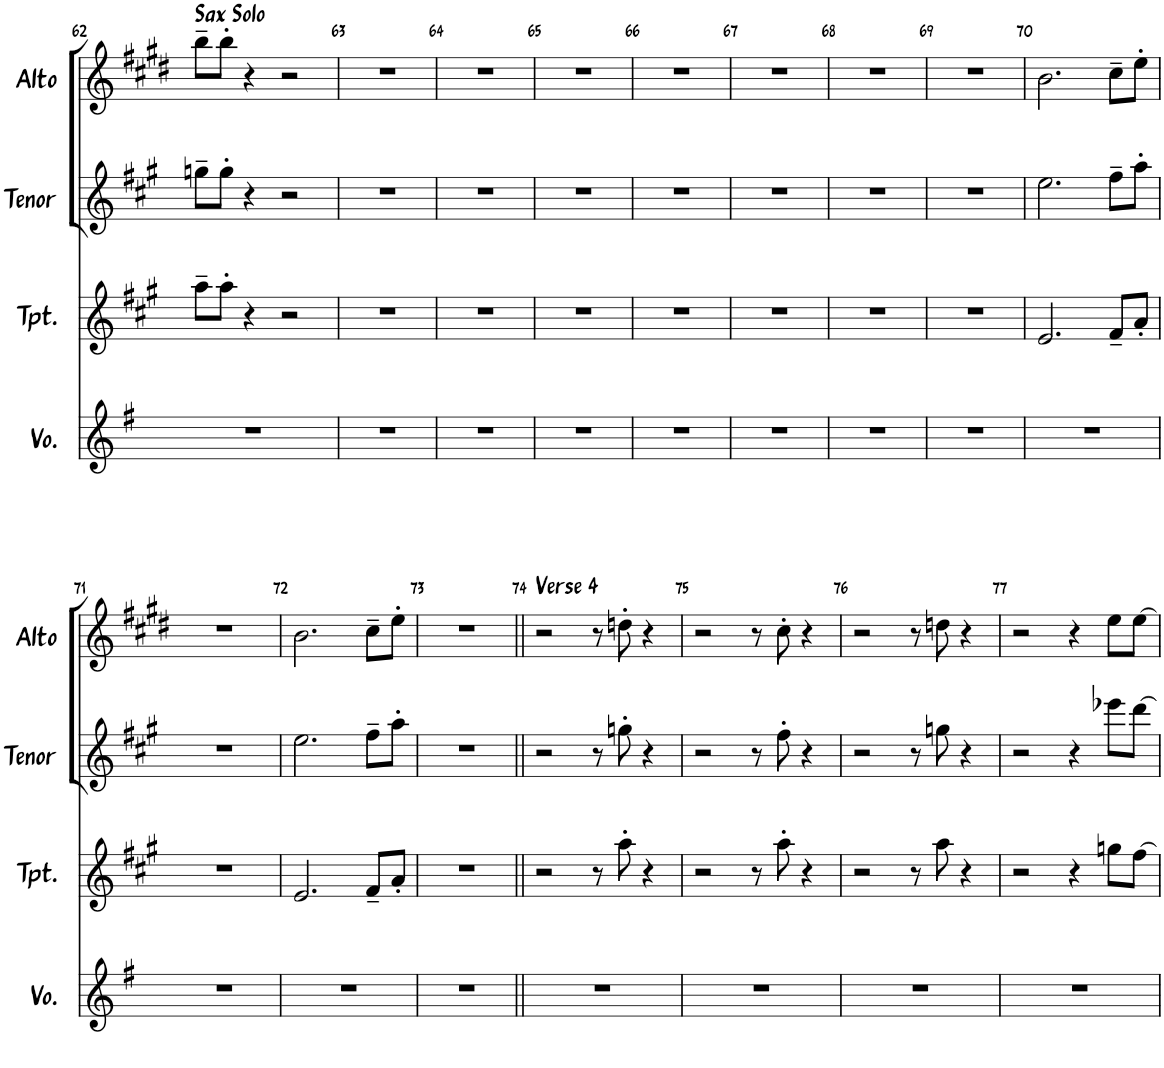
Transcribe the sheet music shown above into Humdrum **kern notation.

**kern	**kern	**kern	**kern
*part4	*part3	*part2	*part1
*staff4	*staff3	*staff2	*staff1
*I"Voice	*I"Trumpet	*I"Tenor Sax	*I"Alto Sax
*I'Vo.	*I'Tpt.	*I'Tenor	*I'Alto
!!LO:PB:g=z
*clefG2	*clefG2	*clefG2	*clefG2
*	*Trd1c2	*Trd8c14	*Trd5c9
*k[f#]	*k[f#c#g#]	*k[f#c#g#]	*k[f#c#g#d#]
*M4/4	*M4/4	*M4/4	*M4/4
=62	=62	=62	=62
!	!	!	!LO:TX:a:t=Sax Solo
1r	8aa~\L	8ggn~\L	8bb~\L
.	8aa'\J	8gg'\J	8bb'\J
.	4r	4r	4r
.	2r	2r	2r
=63	=63	=63	=63
1r	1r	1r	1r
=64	=64	=64	=64
1r	1r	1r	1r
=65	=65	=65	=65
1r	1r	1r	1r
=66	=66	=66	=66
1r	1r	1r	1r
=67	=67	=67	=67
1r	1r	1r	1r
=68	=68	=68	=68
1r	1r	1r	1r
=69	=69	=69	=69
1r	1r	1r	1r
=70	=70	=70	=70
1r	2.e/	2.ee\	2.b\
.	8f#~/L	8ff#~\L	8cc#~\L
.	8a'/J	8aa'\J	8ee'\J
!!LO:LB:g=z
=71	=71	=71	=71
1r	1r	1r	1r
=72	=72	=72	=72
1r	2.e/	2.ee\	2.b\
.	8f#~/L	8ff#~\L	8cc#~\L
.	8a'/J	8aa'\J	8ee'\J
=73	=73	=73	=73
1r	1r	1r	1r
=74||	=74||	=74||	=74||
!	!	!	!LO:TX:a:t=Verse 4
1r	2r	2r	2r
.	8r	8r	8r
.	8aa'\	8ggn'\	8ddn'\
.	4r	4r	4r
=75	=75	=75	=75
1r	2r	2r	2r
.	8r	8r	8r
.	8aa'\	8ff#'\	8cc#'\
.	4r	4r	4r
=76	=76	=76	=76
1r	2r	2r	2r
.	8r	8r	8r
.	8aa\	8ggn\	8ddn\
.	4r	4r	4r
=77	=77	=77	=77
1r	2r	2r	2r
.	4r	4r	4r
.	8ggn\L	8eee-X\L	8ee\L
.	[8ff#\J	[8ddd\J	[8ee\J
=	=	=	=
*-	*-	*-	*-
